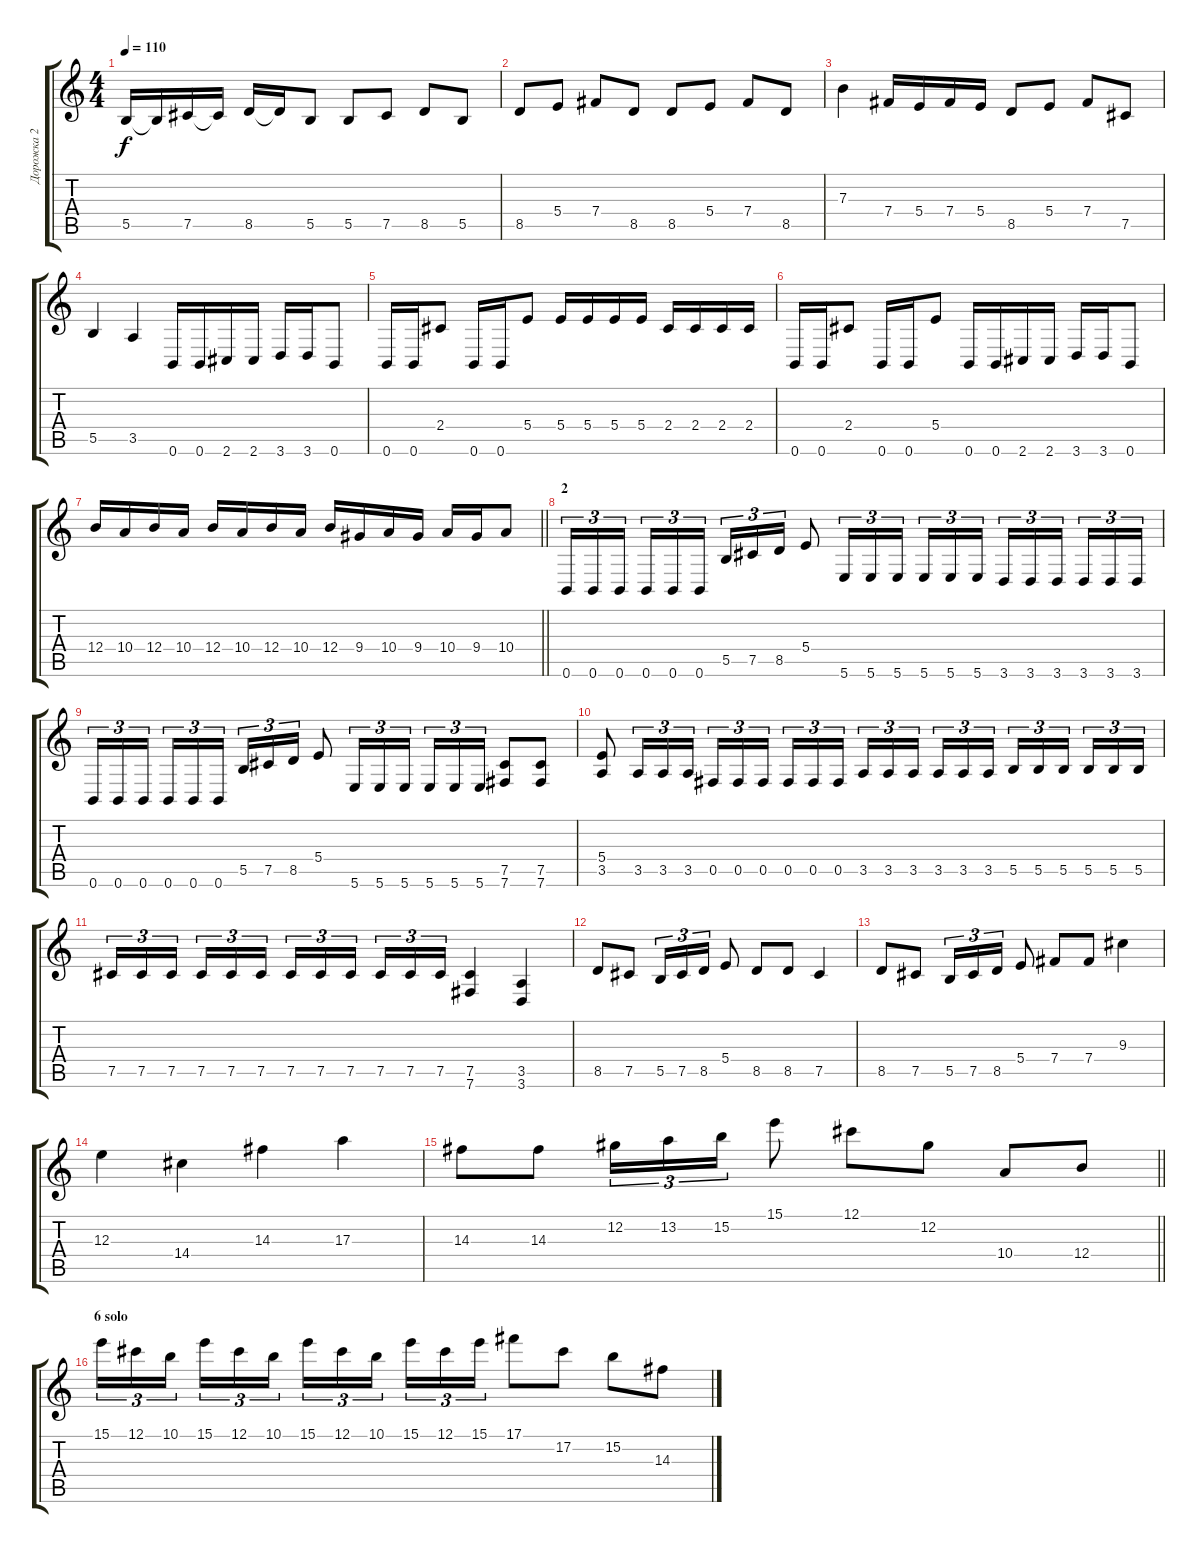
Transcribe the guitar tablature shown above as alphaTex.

\track ("Дорожка 2" "Дорожка 2") {instrument distortionguitar}
\staff {score tabs}
\tuning (Db4 Ab3 E3 B2 Gb2 B1) {hide}
\ts (4 4)
\tempo 110
\clef g2
\ks c
5.5.16{dy f} 5.5{t}.16 7.5.16 7.5{t}.16 8.5.16 8.5{t}.16 5.5.8 5.5.8 7.5.8 8.5.8 5.5.8 |
8.5.8 5.4.8 7.4.8 8.5.8 8.5.8 5.4.8 7.4.8 8.5.8 |
7.3.4 7.4.16 5.4.16 7.4.16 5.4.16 8.5.8 5.4.8 7.4.8 7.5.8 |
5.5.4 3.5.4 0.6.16 0.6.16 2.6.16 2.6.16 3.6.16 3.6.16 0.6.8 |
0.6.16 0.6.16 2.4.8 0.6.16 0.6.16 5.4.8 5.4.16 5.4.16 5.4.16 5.4.16 2.4.16 2.4.16 2.4.16 2.4.16 |
0.6.16 0.6.16 2.4.8 0.6.16 0.6.16 5.4.8 0.6.16 0.6.16 2.6.16 2.6.16 3.6.16 3.6.16 0.6.8 |
\barLineRight lightlight
12.4.16 10.4.16 12.4.16 10.4.16 12.4.16 10.4.16 12.4.16 10.4.16 12.4.16 9.4.16 10.4.16 9.4.16 10.4.16 9.4.16 10.4.8 |
\section ("" "2")
0.6.16{tu (3 2)} 0.6.16{tu (3 2)} 0.6.16{tu (3 2) beam splitsecondary} 0.6.16{tu (3 2)} 0.6.16{tu (3 2)} 0.6.16{tu (3 2)} 5.5.16{tu (3 2)} 7.5.16{tu (3 2)} 8.5.16{tu (3 2)} 5.4.8 5.6.16{tu (3 2)} 5.6.16{tu (3 2)} 5.6.16{tu (3 2) beam splitsecondary} 5.6.16{tu (3 2)} 5.6.16{tu (3 2)} 5.6.16{tu (3 2)} 3.6.16{tu (3 2)} 3.6.16{tu (3 2)} 3.6.16{tu (3 2) beam splitsecondary} 3.6.16{tu (3 2)} 3.6.16{tu (3 2)} 3.6.16{tu (3 2)} |
0.6.16{tu (3 2)} 0.6.16{tu (3 2)} 0.6.16{tu (3 2) beam splitsecondary} 0.6.16{tu (3 2)} 0.6.16{tu (3 2)} 0.6.16{tu (3 2)} 5.5.16{tu (3 2)} 7.5.16{tu (3 2)} 8.5.16{tu (3 2)} 5.4.8 5.6.16{tu (3 2)} 5.6.16{tu (3 2)} 5.6.16{tu (3 2) beam splitsecondary} 5.6.16{tu (3 2)} 5.6.16{tu (3 2)} 5.6.16{tu (3 2)} (7.5 7.6).8 (7.5 7.6).8 |
(5.4 3.5).8 3.5.16{tu (3 2)} 3.5.16{tu (3 2)} 3.5.16{tu (3 2)} 0.5.16{tu (3 2)} 0.5.16{tu (3 2)} 0.5.16{tu (3 2) beam splitsecondary} 0.5.16{tu (3 2)} 0.5.16{tu (3 2)} 0.5.16{tu (3 2)} 3.5.16{tu (3 2)} 3.5.16{tu (3 2)} 3.5.16{tu (3 2) beam splitsecondary} 3.5.16{tu (3 2)} 3.5.16{tu (3 2)} 3.5.16{tu (3 2)} 5.5.16{tu (3 2)} 5.5.16{tu (3 2)} 5.5.16{tu (3 2) beam splitsecondary} 5.5.16{tu (3 2)} 5.5.16{tu (3 2)} 5.5.16{tu (3 2)} |
7.5.16{tu (3 2)} 7.5.16{tu (3 2)} 7.5.16{tu (3 2) beam splitsecondary} 7.5.16{tu (3 2)} 7.5.16{tu (3 2)} 7.5.16{tu (3 2)} 7.5.16{tu (3 2)} 7.5.16{tu (3 2)} 7.5.16{tu (3 2) beam splitsecondary} 7.5.16{tu (3 2)} 7.5.16{tu (3 2)} 7.5.16{tu (3 2)} (7.5 7.6).4 (3.5 3.6).4 |
8.5.8 7.5.8 5.5.16{tu (3 2)} 7.5.16{tu (3 2)} 8.5.16{tu (3 2)} 5.4.8 8.5.8 8.5.8 7.5.4 |
8.5.8 7.5.8 5.5.16{tu (3 2)} 7.5.16{tu (3 2)} 8.5.16{tu (3 2)} 5.4.8 7.4.8 7.4.8 9.3.4 |
12.3.4 14.4.4 14.3.4 17.3.4 |
\barLineRight lightlight
14.3.8 14.3.8 12.2.16{tu (3 2)} 13.2.16{tu (3 2)} 15.2.16{tu (3 2)} 15.1.8 12.1.8 12.2.8 10.4.8 12.4.8 |
\section ("" "6 solo")
15.1.16{tu (3 2)} 12.1.16{tu (3 2)} 10.1.16{tu (3 2) beam splitsecondary} 15.1.16{tu (3 2)} 12.1.16{tu (3 2)} 10.1.16{tu (3 2)} 15.1.16{tu (3 2)} 12.1.16{tu (3 2)} 10.1.16{tu (3 2) beam splitsecondary} 15.1.16{tu (3 2)} 12.1.16{tu (3 2)} 15.1.16{tu (3 2)} 17.1.8 17.2.8 15.2.8 14.3.8
